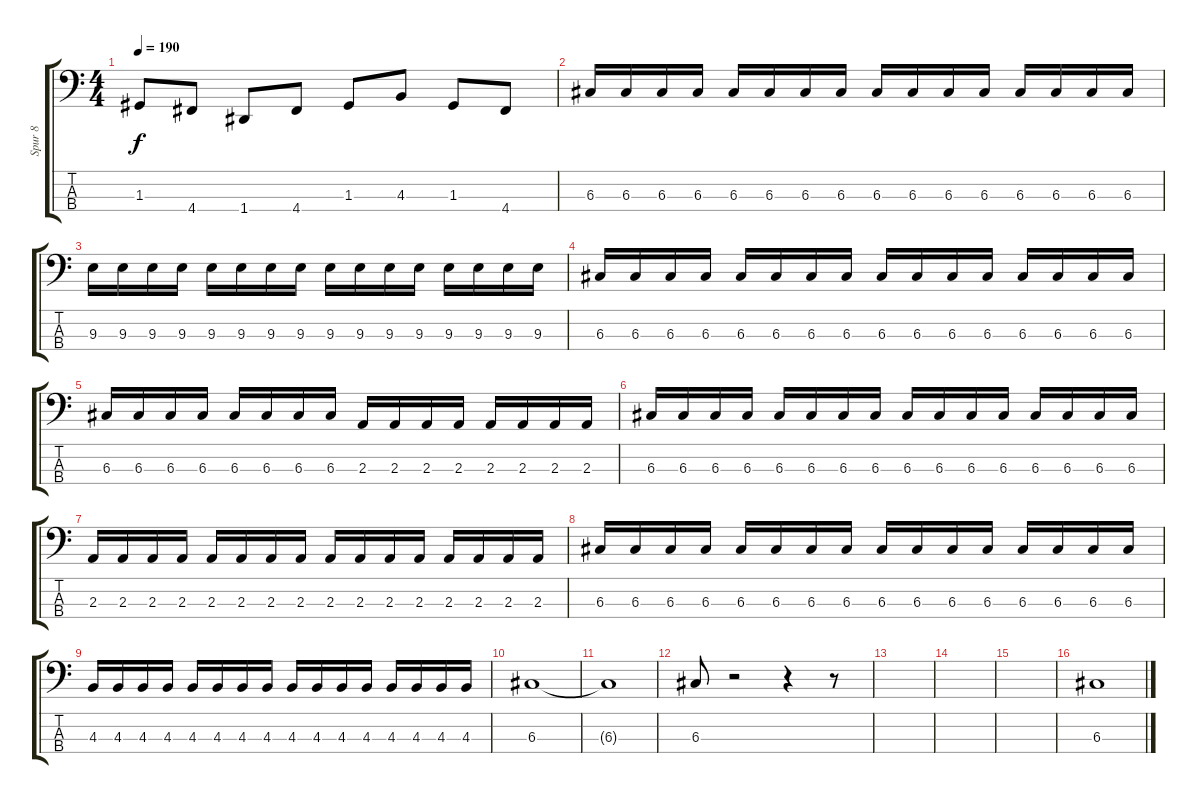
\track ("Spur 8" "Spur 8") {instrument electricbassfinger}
\staff {score tabs}
\tuning (F2 C2 G1 D1) {hide}
\ts (4 4)
\tempo 190
\clef f4
\ks c
1.3.8{dy f} 4.4.8 1.4.8 4.4.8 1.3.8 4.3.8 1.3.8 4.4.8 |
6.3.16 6.3.16 6.3.16 6.3.16 6.3.16 6.3.16 6.3.16 6.3.16 6.3.16 6.3.16 6.3.16 6.3.16 6.3.16 6.3.16 6.3.16 6.3.16 |
9.3.16 9.3.16 9.3.16 9.3.16 9.3.16 9.3.16 9.3.16 9.3.16 9.3.16 9.3.16 9.3.16 9.3.16 9.3.16 9.3.16 9.3.16 9.3.16 |
6.3.16 6.3.16 6.3.16 6.3.16 6.3.16 6.3.16 6.3.16 6.3.16 6.3.16 6.3.16 6.3.16 6.3.16 6.3.16 6.3.16 6.3.16 6.3.16 |
6.3.16 6.3.16 6.3.16 6.3.16 6.3.16 6.3.16 6.3.16 6.3.16 2.3.16 2.3.16 2.3.16 2.3.16 2.3.16 2.3.16 2.3.16 2.3.16 |
6.3.16 6.3.16 6.3.16 6.3.16 6.3.16 6.3.16 6.3.16 6.3.16 6.3.16 6.3.16 6.3.16 6.3.16 6.3.16 6.3.16 6.3.16 6.3.16 |
2.3.16 2.3.16 2.3.16 2.3.16 2.3.16 2.3.16 2.3.16 2.3.16 2.3.16 2.3.16 2.3.16 2.3.16 2.3.16 2.3.16 2.3.16 2.3.16 |
6.3.16 6.3.16 6.3.16 6.3.16 6.3.16 6.3.16 6.3.16 6.3.16 6.3.16 6.3.16 6.3.16 6.3.16 6.3.16 6.3.16 6.3.16 6.3.16 |
4.3.16 4.3.16 4.3.16 4.3.16 4.3.16 4.3.16 4.3.16 4.3.16 4.3.16 4.3.16 4.3.16 4.3.16 4.3.16 4.3.16 4.3.16 4.3.16 |
6.3.1 |
6.3{t}.1 |
6.3.8 r.2 r.4 r.8 |
|
|
|
6.3.1
